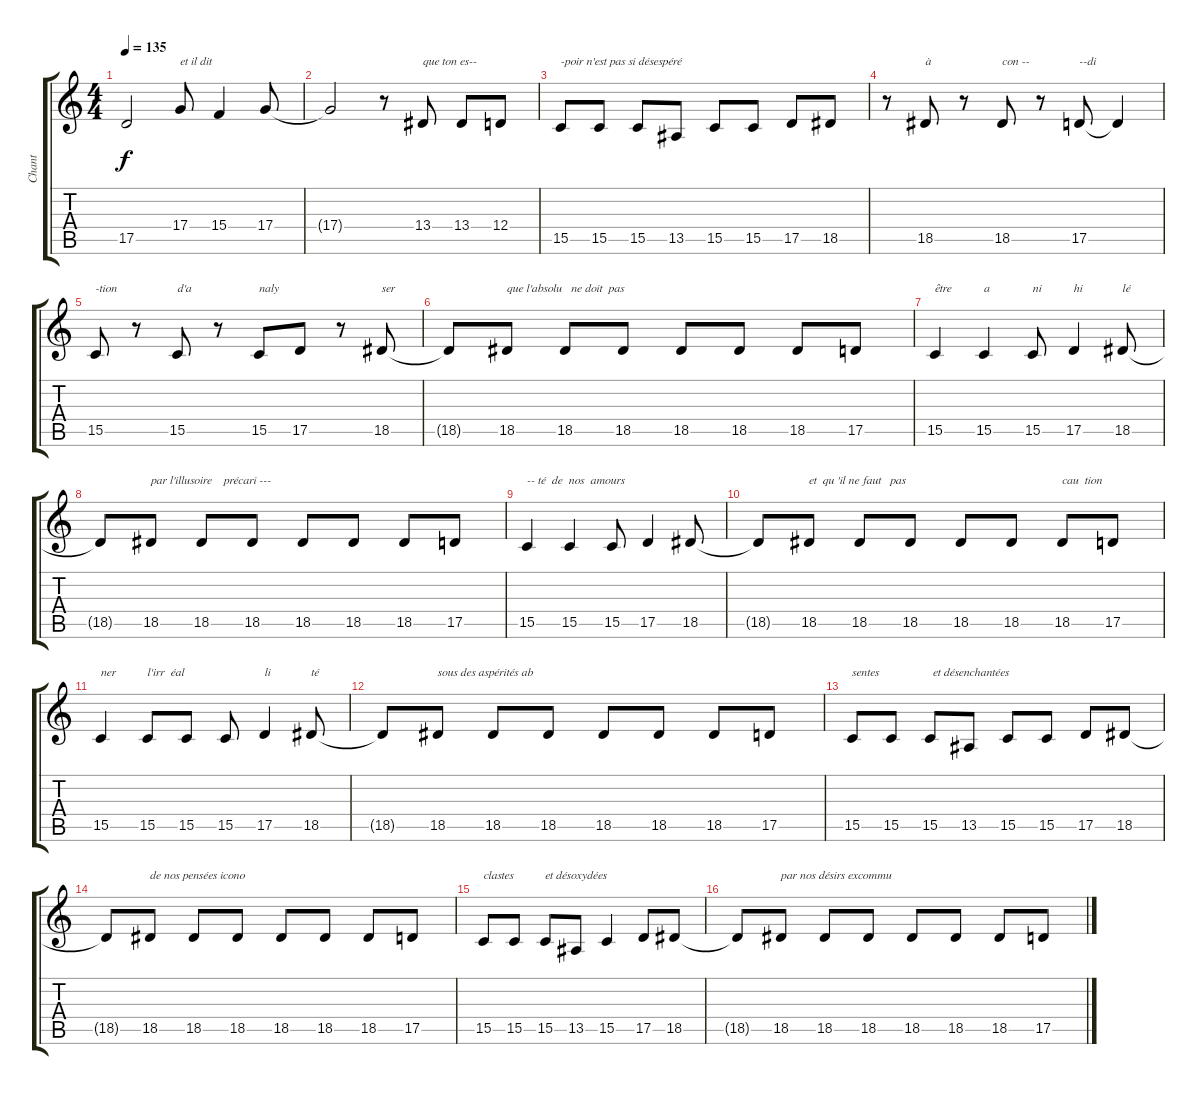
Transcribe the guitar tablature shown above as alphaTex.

\track ("Chant" "Chant") {instrument lead6voice}
\staff {score tabs}
\tuning (E4 B3 G3 D3 A2 E2) {hide}
\ts (4 4)
\tempo 135
\clef g2
\ks c
17.5{t}.2{dy f} 17.4.8{txt "et il dit"} 15.4.4 17.4.8 |
17.4{t}.2 r.8 13.4.8{txt "que ton es--"} 13.4.8 12.4.8 |
15.5.8{txt "-poir n'est pas si désespéré"} 15.5.8 15.5.8 13.5.8 15.5.8 15.5.8 17.5.8 18.5.8 |
r.8 18.5.8{txt "à"} r.8 18.5.8{txt "con --"} r.8 17.5.8{txt "--di"} 17.5{t}.4 |
15.5.8{txt "-tion"} r.8 15.5.8{txt "d'a"} r.8 15.5.8{txt "naly"} 17.5.8 r.8 18.5.8{txt "ser"} |
18.5{t}.8 18.5.8{txt "que l'absolu   ne doit  pas"} 18.5.8 18.5.8 18.5.8 18.5.8 18.5.8 17.5.8 |
15.5.4{txt "être"} 15.5.4{txt "a"} 15.5.8{txt "ni"} 17.5.4{txt "hi"} 18.5.8{txt "lé"} |
18.5{t}.8 18.5.8{txt "par l'illusoire    précari ---"} 18.5.8 18.5.8 18.5.8 18.5.8 18.5.8 17.5.8 |
15.5.4{txt "-- té  de  nos  amours"} 15.5.4 15.5.8 17.5.4 18.5.8 |
18.5{t}.8 18.5.8{txt "et  qu 'il ne faut   pas"} 18.5.8 18.5.8 18.5.8 18.5.8 18.5.8{txt "cau  tion"} 17.5.8 |
15.5.4{txt "ner"} 15.5.8{txt "l'irr  éal"} 15.5.8 15.5.8 17.5.4{txt "li"} 18.5.8{txt "té"} |
18.5{t}.8 18.5.8{txt "sous des aspérités ab"} 18.5.8 18.5.8 18.5.8 18.5.8 18.5.8 17.5.8 |
15.5.8{txt "sentes"} 15.5.8 15.5.8{txt " et désenchantées"} 13.5.8 15.5.8 15.5.8 17.5.8 18.5.8 |
18.5{t}.8 18.5.8{txt "de nos pensées icono"} 18.5.8 18.5.8 18.5.8 18.5.8 18.5.8 17.5.8 |
15.5.8{txt "clastes"} 15.5.8 15.5.8{txt "et désoxydées"} 13.5.8 15.5.4 17.5.8 18.5.8 |
18.5{t}.8 18.5.8{txt "par nos désirs excommu"} 18.5.8 18.5.8 18.5.8 18.5.8 18.5.8 17.5.8
